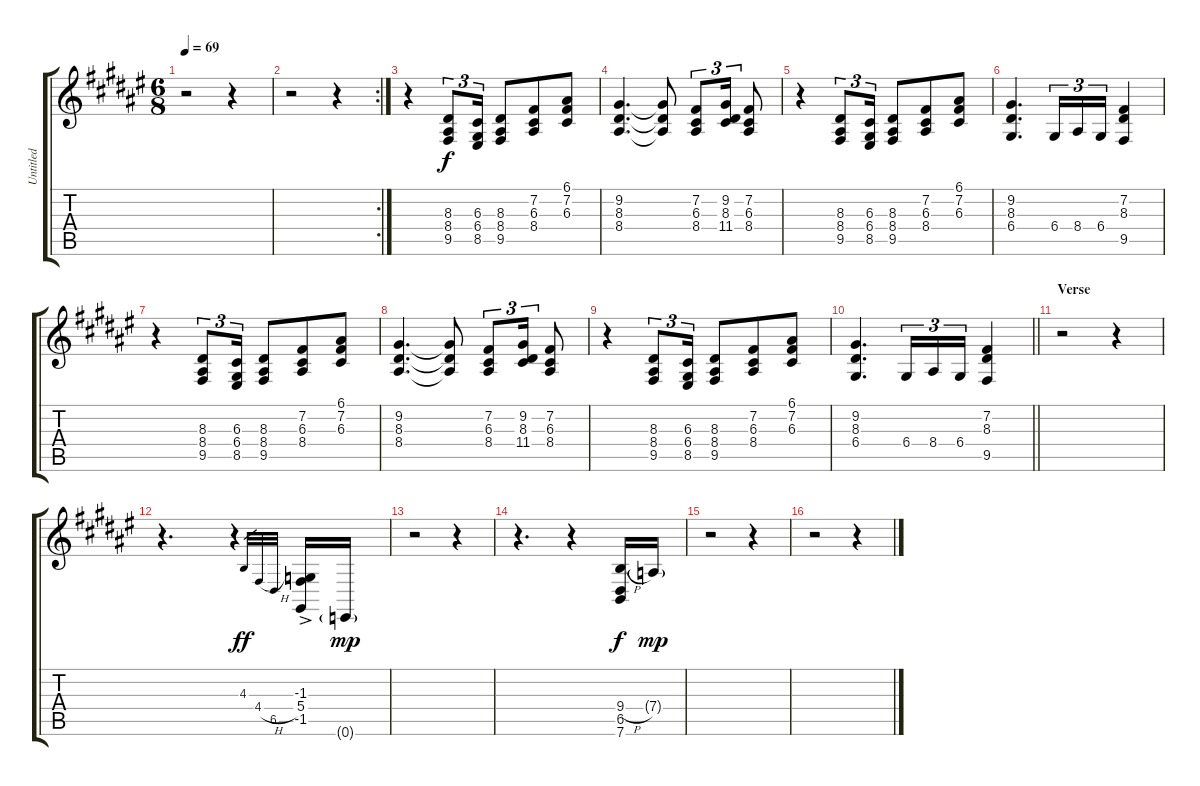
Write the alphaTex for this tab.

\track ("Untitled" "Untitled") {instrument frenchhorn}
\staff {score tabs}
\tuning (E4 B3 G3 D3 A2 E2) {hide}
\ts (6 8)
\tempo 69
\clef g2
\ks d#minor
r.2{dy f} r.4 |
\rc 2
r.2 r.4 |
r.4 (8.3 8.4 9.5).8{tu (3 2)} (6.3 6.4 8.5).16{tu (3 2)} (8.3 8.4 9.5).8 (7.2 6.3 8.4).8 (6.1 7.2 6.3).8 |
(9.2 8.3 8.4).4{d} (9.2{t} 8.3{t} 8.4{t}).8 (7.2 6.3 8.4).8{tu (3 2)} (9.2 8.3 11.4).16{tu (3 2)} (7.2 6.3 8.4).8 |
r.4 (8.3 8.4 9.5).8{tu (3 2)} (6.3 6.4 8.5).16{tu (3 2)} (8.3 8.4 9.5).8 (7.2 6.3 8.4).8 (6.1 7.2 6.3).8 |
(9.2 8.3 6.4).4{d} 6.4.16{tu (3 2)} 8.4.16{tu (3 2)} 6.4.16{tu (3 2)} (7.2 8.3 9.5).4 |
r.4 (8.3 8.4 9.5).8{tu (3 2)} (6.3 6.4 8.5).16{tu (3 2)} (8.3 8.4 9.5).8 (7.2 6.3 8.4).8 (6.1 7.2 6.3).8 |
(9.2 8.3 8.4).4{d} (9.2{t} 8.3{t} 8.4{t}).8 (7.2 6.3 8.4).8{tu (3 2)} (9.2 8.3 11.4).16{tu (3 2)} (7.2 6.3 8.4).8 |
r.4 (8.3 8.4 9.5).8{tu (3 2)} (6.3 6.4 8.5).16{tu (3 2)} (8.3 8.4 9.5).8 (7.2 6.3 8.4).8 (6.1 7.2 6.3).8 |
\barLineRight lightlight
(9.2 8.3 6.4).4{d} 6.4.16{tu (3 2)} 8.4.16{tu (3 2)} 6.4.16{tu (3 2)} (7.2 8.3 9.5).4 |
\section ("" "Verse")
r.2 r.4 |
r.4{d} r.4 4.3.32{gr dy ff} 4.4{h}.32{gr} 6.5.32{gr} (-1.3 5.4{ac} -1.5).16 0.6{g}.16{dy mp} |
r.2 r.4 |
r.4{d} r.4 (9.4{h} 6.5 7.6).16{dy f} 7.4{g}.16{dy mp} |
r.2 r.4 |
r.2 r.4
